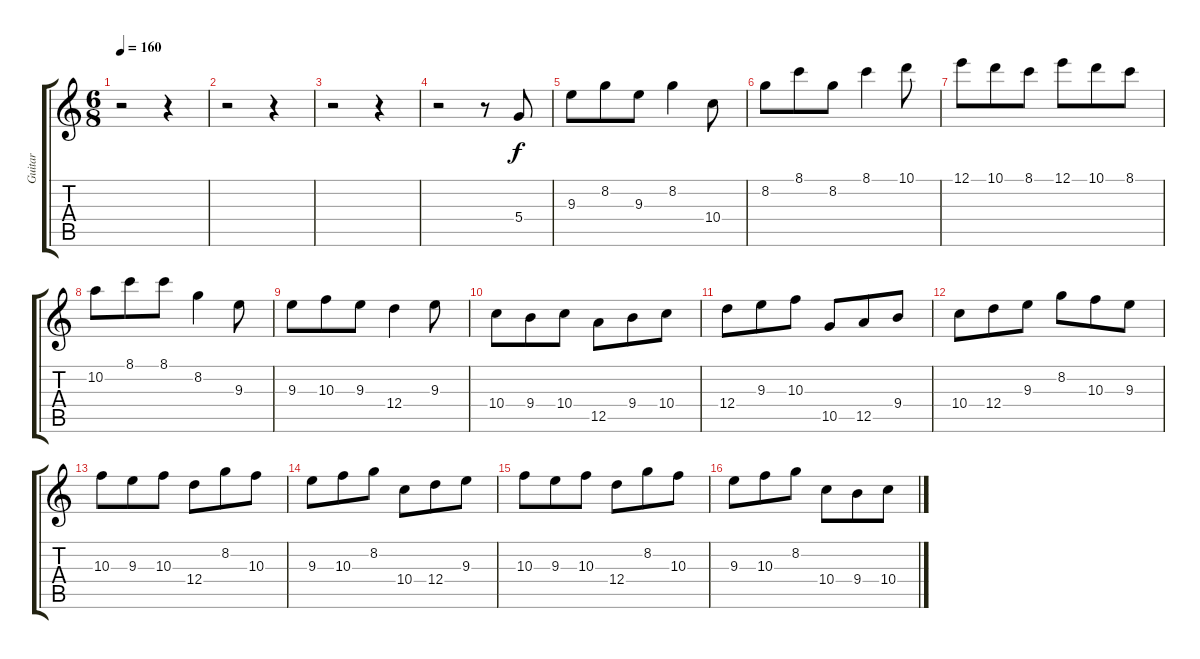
\track ("Guitar" "Guitar") {instrument overdrivenguitar}
\staff {score tabs}
\tuning (E4 B3 G3 D3 A2 E2) {hide}
\ts (6 8)
\tempo 160
\clef g2
\ks c
r.2{dy f} r.4 |
r.2 r.4 |
r.2 r.4 |
r.2 r.8 5.4.8 |
9.3.8 8.2.8 9.3.8 8.2.4 10.4.8 |
8.2.8 8.1.8 8.2.8 8.1.4 10.1.8 |
12.1.8 10.1.8 8.1.8 12.1.8 10.1.8 8.1.8 |
10.2.8 8.1.8 8.1.8 8.2.4 9.3.8 |
9.3.8 10.3.8 9.3.8 12.4.4 9.3.8 |
10.4.8 9.4.8 10.4.8 12.5.8 9.4.8 10.4.8 |
12.4.8 9.3.8 10.3.8 10.5.8 12.5.8 9.4.8 |
10.4.8 12.4.8 9.3.8 8.2.8 10.3.8 9.3.8 |
10.3.8 9.3.8 10.3.8 12.4.8 8.2.8 10.3.8 |
9.3.8 10.3.8 8.2.8 10.4.8 12.4.8 9.3.8 |
10.3.8 9.3.8 10.3.8 12.4.8 8.2.8 10.3.8 |
9.3.8 10.3.8 8.2.8 10.4.8 9.4.8 10.4.8
